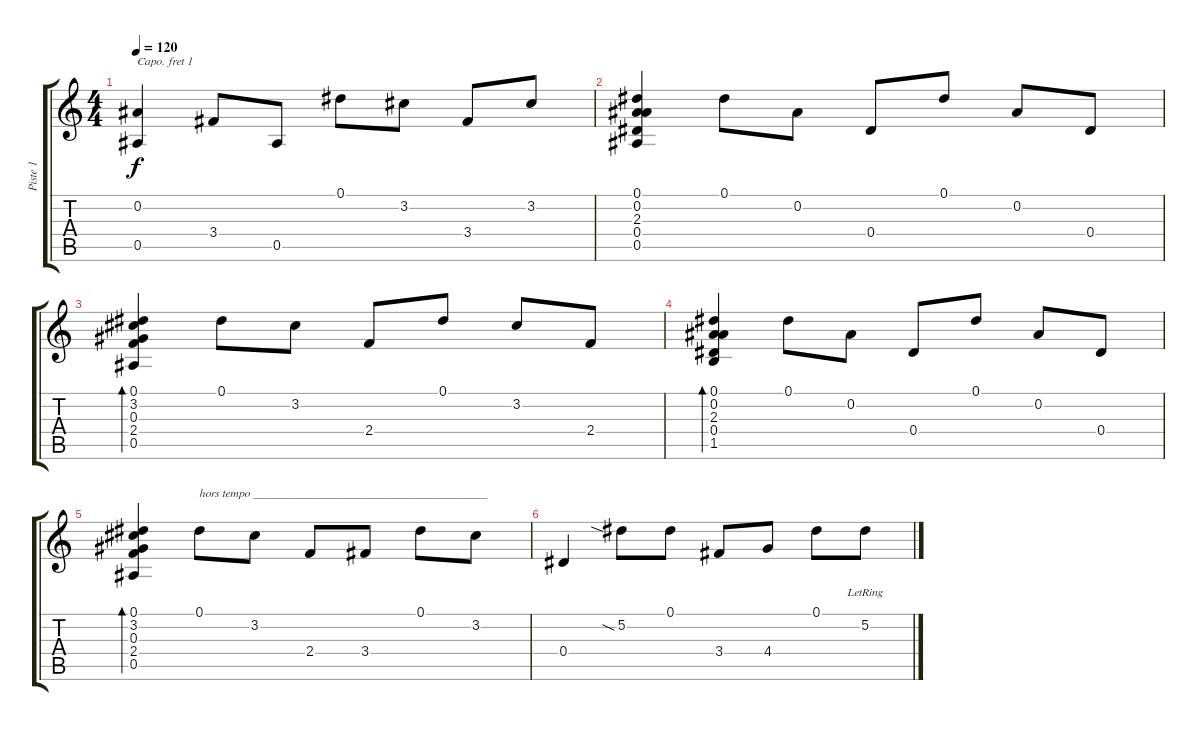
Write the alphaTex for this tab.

\track ("Piste 1" "Piste 1") {instrument acousticguitarsteel}
\staff {score tabs}
\capo 1
\tuning (D4 A3 G3 D3 A2 D2) {hide}
\ts (4 4)
\tempo 120
\clef g2
\ks c
(0.2 0.5).4{dy f} 3.4.8 0.5.8 0.1.8 3.2.8 3.4.8 3.2.8 |
(0.1 0.2 2.3 0.4 0.5).4 0.1.8 0.2.8 0.4.8 0.1.8 0.2.8 0.4.8 |
(0.1 3.2 0.3 2.4 0.5).4{bd 480} 0.1.8 3.2.8 2.4.8 0.1.8 3.2.8 2.4.8 |
(0.1 0.2 2.3 0.4 1.5).4{bd 480} 0.1.8 0.2.8 0.4.8 0.1.8 0.2.8 0.4.8 |
(0.1 3.2 0.3 2.4 0.5).4{bd 480} 0.1.8{txt "hors tempo _______________________________________"} 3.2.8 2.4.8 3.4.8 0.1.8 3.2.8 |
0.4.4 5.2{sia}.8 0.1.8 3.4.8 4.4.8 0.1.8 5.2{lr}.8
